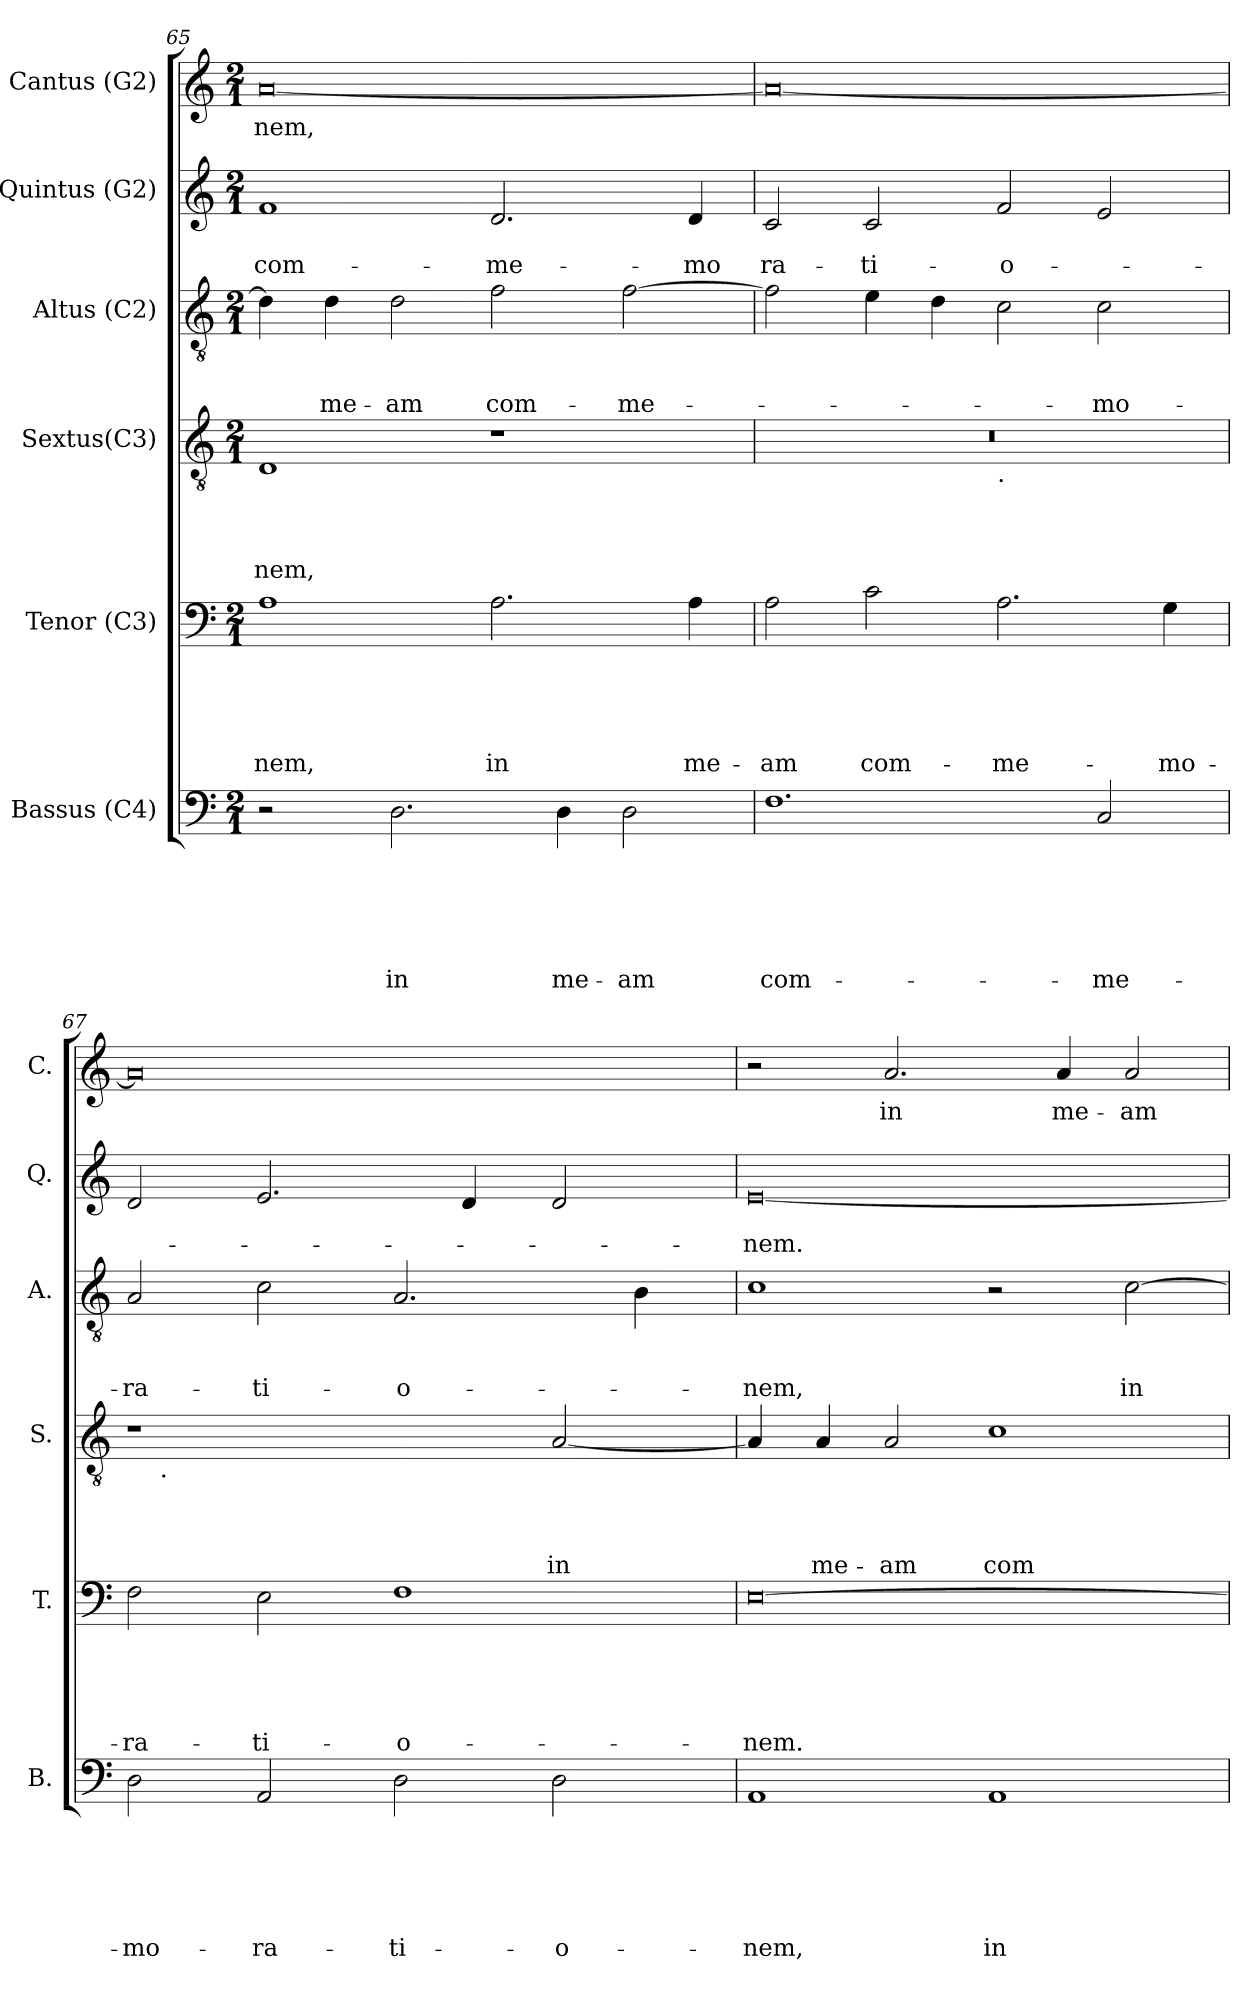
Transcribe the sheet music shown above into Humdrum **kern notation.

**kern	**text	**text	**text	**text	**text	**text	**kern	**text	**text	**text	**text	**text	**kern	**text	**text	**text	**text	**kern	**text	**text	**text	**kern	**text	**text	**kern	**text
*part6	*part6	*part6	*part6	*part6	*part6	*part6	*part5	*part5	*part5	*part5	*part5	*part5	*part4	*part4	*part4	*part4	*part4	*part3	*part3	*part3	*part3	*part2	*part2	*part2	*part1	*part1
*staff6	*staff6	*staff6	*staff6	*staff6	*staff6	*staff6	*staff5	*staff5	*staff5	*staff5	*staff5	*staff5	*staff4	*staff4	*staff4	*staff4	*staff4	*staff3	*staff3	*staff3	*staff3	*staff2	*staff2	*staff2	*staff1	*staff1
*I"Bassus (C4)	*	*	*	*	*	*	*I"Tenor (C3)	*	*	*	*	*	*I"Sextus(C3)	*	*	*	*	*I"Altus (C2)	*	*	*	*I"Quintus (G2)	*	*	*I"Cantus (G2)	*
*I'B.	*	*	*	*	*	*	*I'T.	*	*	*	*	*	*I'S.	*	*	*	*	*I'A.	*	*	*	*I'Q.	*	*	*I'C.	*
*clefF4	*	*	*	*	*	*	*clefF4	*	*	*	*	*	*clefGv2	*	*	*	*	*clefGv2	*	*	*	*clefG2	*	*	*clefG2	*
*k[]	*	*	*	*	*	*	*k[]	*	*	*	*	*	*k[]	*	*	*	*	*k[]	*	*	*	*k[]	*	*	*k[]	*
*C:	*	*	*	*	*	*	*C:	*	*	*	*	*	*C:	*	*	*	*	*C:	*	*	*	*C:	*	*	*C:	*
*M2/1	*	*	*	*	*	*	*M2/1	*	*	*	*	*	*M2/1	*	*	*	*	*M2/1	*	*	*	*M2/1	*	*	*M2/1	*
=65	=65	=65	=65	=65	=65	=65	=65	=65	=65	=65	=65	=65	=65	=65	=65	=65	=65	=65	=65	=65	=65	=65	=65	=65	=65	=65
!	!	!	!	!	!	!	!	!	!	!	!	!LO:LY:b	!	!	!	!	!LO:LY:b	!	!	!	!	!	!	!LO:LY:b	!	!LO:LY:b
2r	.	.	.	.	.	.	1A	.	.	.	.	-nem,	1D	.	.	.	-nem,	4d\]	.	.	.	1f	.	com-	[<0a	-nem,
!	!	!	!	!	!	!	!	!	!	!	!	!	!	!	!	!	!	!	!	!	!LO:LY:b	!	!	!	!	!
.	.	.	.	.	.	.	.	.	.	.	.	.	.	.	.	.	.	4d\	.	.	me-	.	.	.	.	.
!	!	!	!	!	!	!LO:LY:b	!	!	!	!	!	!	!	!	!	!	!	!	!	!	!LO:LY:b:rj	!	!	!	!	!
2.D\	.	.	.	.	.	in	.	.	.	.	.	.	.	.	.	.	.	2d\	.	.	-am	.	.	.	.	.
!	!	!	!	!	!	!	!	!	!	!	!	!LO:LY:b	!	!	!	!	!	!	!	!	!LO:LY:b	!	!	!LO:LY:b	!	!
.	.	.	.	.	.	.	2.A\	.	.	.	.	in	1r	.	.	.	.	2f\	.	.	com-	2.d/	.	-me-	.	.
!	!	!	!	!	!	!LO:LY:b	!	!	!	!	!	!	!	!	!	!	!	!	!	!	!	!	!	!	!	!
4D\	.	.	.	.	.	me-	.	.	.	.	.	.	.	.	.	.	.	.	.	.	.	.	.	.	.	.
!	!	!	!	!	!	!LO:LY:b:rj	!	!	!	!	!	!	!	!	!	!	!	!	!	!	!LO:LY:b	!	!	!	!	!
2D\	.	.	.	.	.	-am	.	.	.	.	.	.	.	.	.	.	.	[<2f\	.	.	-me-	.	.	.	.	.
!	!	!	!	!	!	!	!	!	!	!	!	!LO:LY:b	!	!	!	!	!	!	!	!	!	!	!	!LO:LY:b	!	!
.	.	.	.	.	.	.	4A\	.	.	.	.	me-	.	.	.	.	.	.	.	.	.	4d/	.	-mo	.	.
!!LO:LB:g=z
=66	=66	=66	=66	=66	=66	=66	=66	=66	=66	=66	=66	=66	=66	=66	=66	=66	=66	=66	=66	=66	=66	=66	=66	=66	=66	=66
!	!	!	!	!	!	!LO:LY:b	!	!	!	!	!	!LO:LY:b	!	!	!	!	!	!	!	!	!	!	!	!LO:LY:b	!	!
*	*	*	*	*	*	*	*	*	*	*	*	*	*^	*	*	*	*	*	*	*	*	*	*	*	*	*
1.F	.	.	.	.	.	com-	2A\	.	.	.	.	-am	0r	1ryy	.	.	.	.	2f\]	.	.	.	2c/	.	ra-	0a_	.
!	!	!	!	!	!	!	!	!	!	!	!	!LO:LY:b	!	!	!	!	!	!	!	!	!	!	!	!	!LO:LY:b	!	!
.	.	.	.	.	.	.	2c\	.	.	.	.	com-	.	.	.	.	.	.	4e\	.	.	.	2c/	.	-ti-	.	.
.	.	.	.	.	.	.	.	.	.	.	.	.	.	.	.	.	.	.	4d\	.	.	.	.	.	.	.	.
!	!	!	!	!	!	!	!	!	!	!	!	!	!	!LO:TX:b:t=.	!	!	!	!	!	!	!	!	!	!	!	!	!
!	!	!	!	!	!	!	!	!	!	!	!	!LO:LY:b	!	!	!	!	!	!	!	!	!	!	!	!	!LO:LY:b	!	!
.	.	.	.	.	.	.	2.A\	.	.	.	.	-me-	.	1ryy	.	.	.	.	2c\	.	.	.	2f/	.	-o-	.	.
!	!	!	!	!	!	!LO:LY:b	!	!	!	!	!	!	!	!	!	!	!	!	!	!	!	!LO:LY:b	!	!	!	!	!
2C/	.	.	.	.	.	-me-	.	.	.	.	.	.	.	.	.	.	.	.	2c\	.	.	-mo-	2e/	.	.	.	.
!	!	!	!	!	!	!	!	!	!	!	!	!LO:LY:b	!	!	!	!	!	!	!	!	!	!	!	!	!	!	!
.	.	.	.	.	.	.	4G\	.	.	.	.	-mo-	.	.	.	.	.	.	.	.	.	.	.	.	.	.	.
=67	=67	=67	=67	=67	=67	=67	=67	=67	=67	=67	=67	=67	=67	=67	=67	=67	=67	=67	=67	=67	=67	=67	=67	=67	=67	=67	=67
!	!	!	!	!	!	!LO:LY:b	!	!	!	!	!	!LO:LY:b	!	!	!	!	!	!	!	!	!	!LO:LY:b	!	!	!	!	!
2D\	.	.	.	.	.	-mo-	2F\	.	.	.	.	-ra-	1r	24ryy	.	.	.	.	2A/	.	.	-ra-	2d/	.	.	0a]	.
.	.	.	.	.	.	.	.	.	.	.	.	.	.	96ryy	.	.	.	.	.	.	.	.	.	.	.	.	.
!	!	!	!	!	!	!	!	!	!	!	!	!	!	!LO:TX:b:t=.	!	!	!	!	!	!	!	!	!	!	!	!	!
.	.	.	.	.	.	.	.	.	.	.	.	.	.	3%2ryy	.	.	.	.	.	.	.	.	.	.	.	.	.
!	!	!	!	!	!	!LO:LY:b	!	!	!	!	!	!LO:LY:b	!	!	!	!	!	!	!	!	!	!LO:LY:b	!	!	!	!	!
2AA/	.	.	.	.	.	-ra-	2E\	.	.	.	.	-ti-	.	.	.	.	.	.	2c\	.	.	-ti-	2.e/	.	.	.	.
.	.	.	.	.	.	.	.	.	.	.	.	.	.	3%2ryy	.	.	.	.	.	.	.	.	.	.	.	.	.
!	!	!	!	!	!	!LO:LY:b	!	!	!	!	!	!LO:LY:b:rj	!	!	!	!	!	!	!	!	!	!LO:LY:b	!	!	!	!	!
2D\	.	.	.	.	.	-ti-	1F	.	.	.	.	-o-	2ryy	.	.	.	.	.	2.A/	.	.	-o-	.	.	.	.	.
.	.	.	.	.	.	.	.	.	.	.	.	.	.	.	.	.	.	.	.	.	.	.	4d/	.	.	.	.
.	.	.	.	.	.	.	.	.	.	.	.	.	.	3ryy	.	.	.	.	.	.	.	.	.	.	.	.	.
!	!	!	!	!	!	!LO:LY:b	!	!	!	!	!	!	!	!	!	!	!	!LO:LY:b	!	!	!	!	!	!	!	!	!
2D\	.	.	.	.	.	-o-	.	.	.	.	.	.	[<2A/	.	.	.	.	in	.	.	.	.	2d/	.	.	.	.
.	.	.	.	.	.	.	.	.	.	.	.	.	.	6ryy	.	.	.	.	.	.	.	.	.	.	.	.	.
.	.	.	.	.	.	.	.	.	.	.	.	.	.	.	.	.	.	.	4B\	.	.	.	.	.	.	.	.
.	.	.	.	.	.	.	.	.	.	.	.	.	.	12ryy	.	.	.	.	.	.	.	.	.	.	.	.	.
.	.	.	.	.	.	.	.	.	.	.	.	.	.	48.ryy	.	.	.	.	.	.	.	.	.	.	.	.	.
=68	=68	=68	=68	=68	=68	=68	=68	=68	=68	=68	=68	=68	=68	=68	=68	=68	=68	=68	=68	=68	=68	=68	=68	=68	=68	=68	=68
!	!	!	!	!	!	!LO:LY:b	!	!	!	!	!	!LO:LY:b	!	!	!	!	!	!	!	!	!	!LO:LY:b	!	!	!LO:LY:b	!	!
*	*	*	*	*	*	*	*	*	*	*	*	*	*v	*v	*	*	*	*	*	*	*	*	*	*	*	*	*
1AA	.	.	.	.	.	-nem,	[<0E	.	.	.	.	-nem.	4A/]	.	.	.	.	1c	.	.	-nem,	[<0e	.	-nem.	2r	.
!	!	!	!	!	!	!	!	!	!	!	!	!	!	!	!	!	!LO:LY:b	!	!	!	!	!	!	!	!	!
.	.	.	.	.	.	.	.	.	.	.	.	.	4A/	.	.	.	me-	.	.	.	.	.	.	.	.	.
!	!	!	!	!	!	!	!	!	!	!	!	!	!	!	!	!	!LO:LY:b	!	!	!	!	!	!	!	!	!LO:LY:b
.	.	.	.	.	.	.	.	.	.	.	.	.	2A/	.	.	.	-am	.	.	.	.	.	.	.	2.a/	in
!	!	!	!	!	!	!LO:LY:b	!	!	!	!	!	!	!	!	!	!	!LO:LY:b	!	!	!	!	!	!	!	!	!
1AA	.	.	.	.	.	in	.	.	.	.	.	.	1c	.	.	.	com-	2r	.	.	.	.	.	.	.	.
!	!	!	!	!	!	!	!	!	!	!	!	!	!	!	!	!	!	!	!	!	!	!	!	!	!	!LO:LY:b
.	.	.	.	.	.	.	.	.	.	.	.	.	.	.	.	.	.	.	.	.	.	.	.	.	4a/	me-
!	!	!	!	!	!	!	!	!	!	!	!	!	!	!	!	!	!	!	!	!	!LO:LY:b	!	!	!	!	!LO:LY:b
.	.	.	.	.	.	.	.	.	.	.	.	.	.	.	.	.	.	[<2c\	.	.	in	.	.	.	2a/	-am
=	=	=	=	=	=	=	=	=	=	=	=	=	=	=	=	=	=	=	=	=	=	=	=	=	=	=
*-	*-	*-	*-	*-	*-	*-	*-	*-	*-	*-	*-	*-	*-	*-	*-	*-	*-	*-	*-	*-	*-	*-	*-	*-	*-	*-
